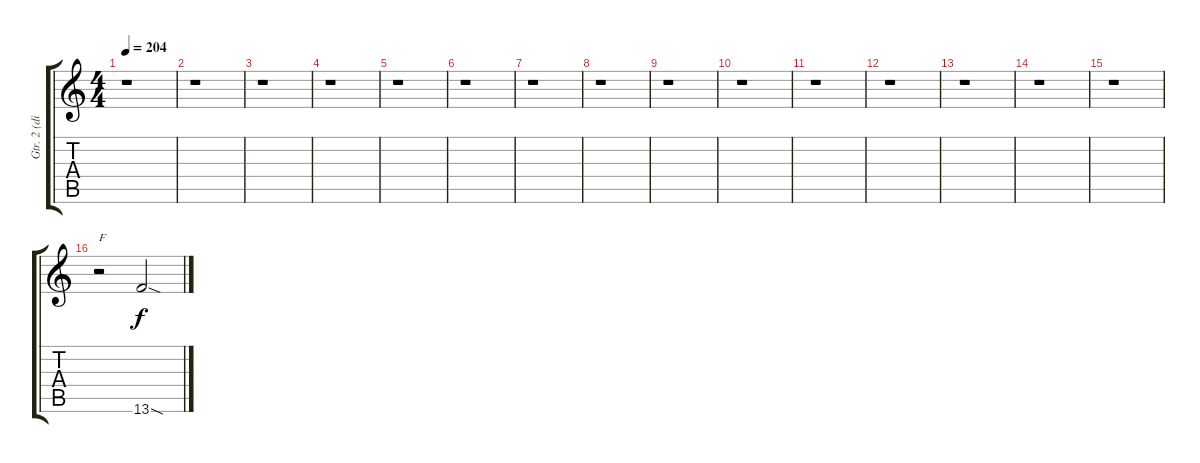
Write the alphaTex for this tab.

\track ("Gtr. 2 (dist.)" "Gtr. 2 (di") {instrument distortionguitar}
\staff {score tabs}
\tuning (E4 B3 G3 D3 A2 E2) {hide}
\ts (4 4)
\tempo 204
\clef g2
\ks c
r.1{dy f} |
r.1 |
r.1 |
r.1 |
r.1 |
r.1 |
r.1 |
r.1 |
r.1 |
r.1 |
r.1 |
r.1 |
r.1 |
r.1 |
r.1 |
r.2{txt "F"} 13.6{sod}.2
